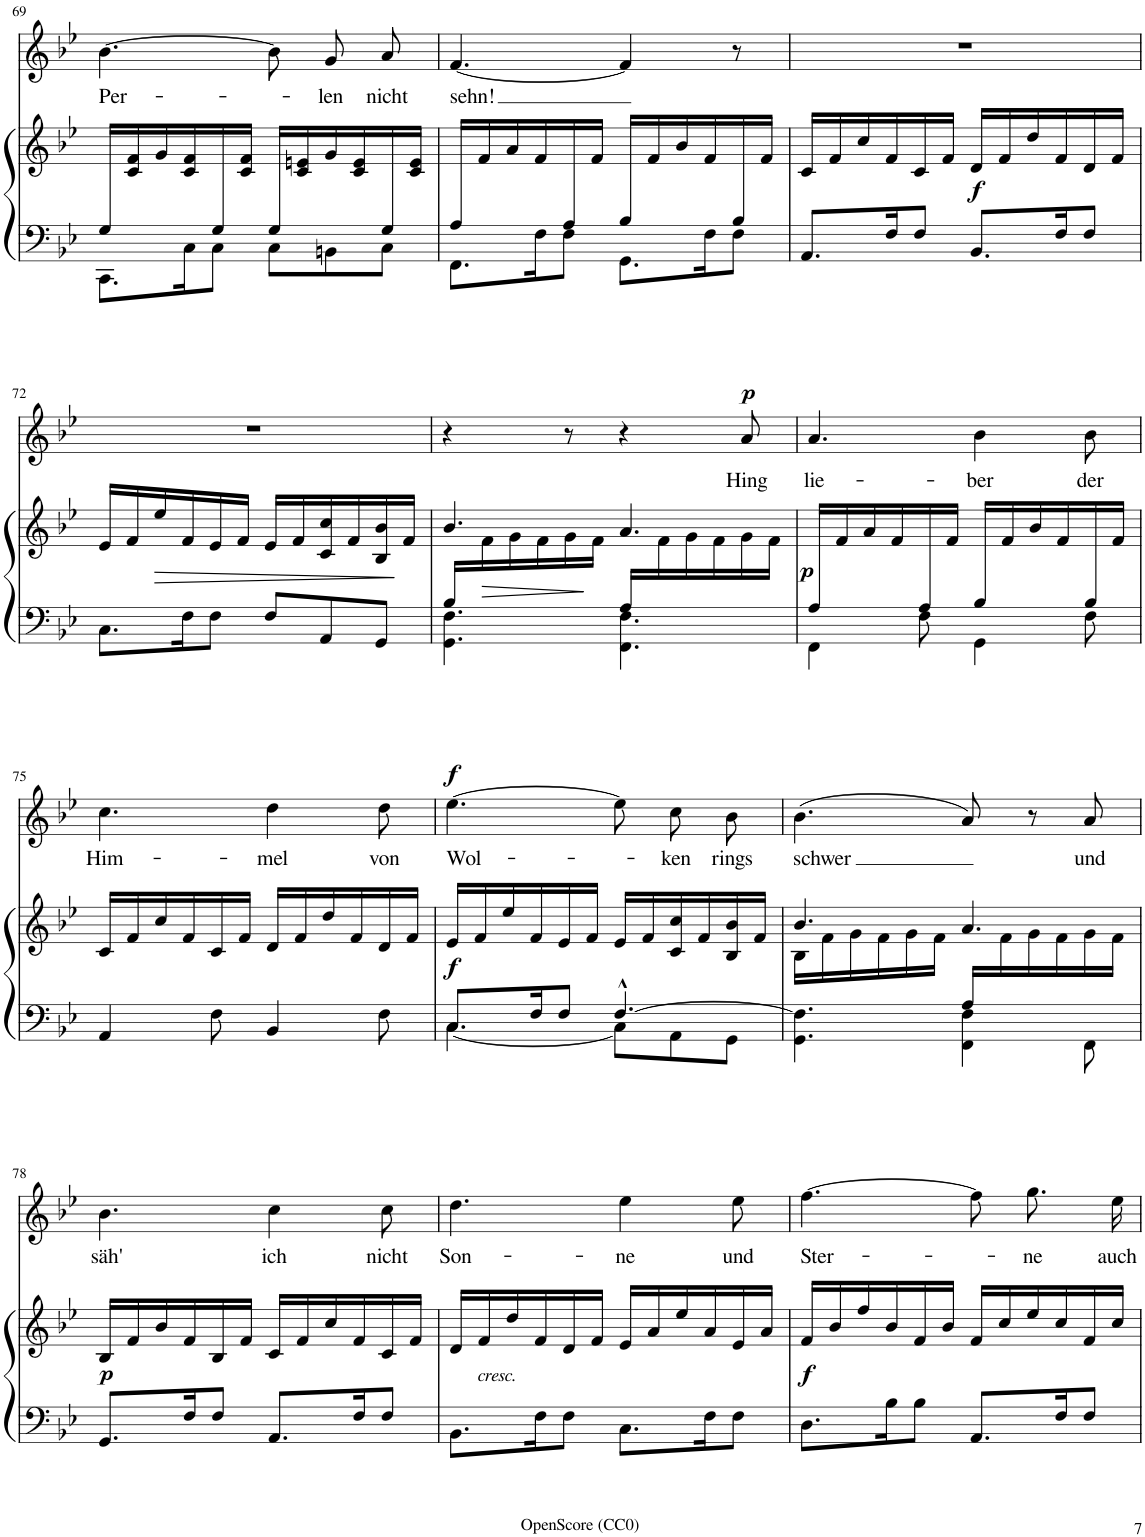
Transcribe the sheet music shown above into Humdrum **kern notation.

**kern	**kern	**dynam	**kern	**text	**dynam
*part2	*part2	*part2	*part1	*part1	*part1
*staff3	*staff2	*staff2/3	*staff1	*staff1	*staff1
*I"Pianoforte	*	*	*I"Singstimme Voice	*	*
*I'Pno	*	*	*	*	*
!!LO:PB:g=z
*clefF4	*clefG2	*	*clefG2	*	*
*k[b-e-]	*k[b-e-]	*	*k[b-e-]	*	*
*M6/8	*M6/8	*	*M6/8	*	*
=69	=69	=69	=69	=69	=69
*^	*	*	*	*	*
!	!	!	!	!	!LO:LY:b	!
16G/LL	8.CC\L	16ryy	.	[4.b-\	Per-	.
8.ryy	.	16c/ 16f/	.	.	.	.
.	.	16g/	.	.	.	.
.	16C\K	16c/ 16f/	.	.	.	.
16G/	8C\J	16ryy	.	.	.	.
16ryy	.	16c/ 16f/JJ	.	.	.	.
16G/LL	8C\L	16ryy	.	8b-/L]	.	.
8.ryy	.	16c/ 16en/	.	.	.	.
!	!	!	!	!	!LO:LY:b	!
.	8BBn\	16g/	.	8g/	-len	.
.	.	16c/ 16e/	.	.	.	.
!	!	!	!	!	!LO:LY:b	!
16G/	8C\J	16ryy	.	8a/J	nicht	.
16ryy	.	16c/ 16e/JJ	.	.	.	.
=70	=70	=70	=70	=70	=70	=70
!	!	!	!	!	!LO:LY:b	!
16A/LL	8.FF\L	16ryy	.	[4.f/	sehn!	.
8.ryy	.	16f/	.	.	.	.
.	.	16a/	.	.	.	.
.	16F\K	16f/	.	.	.	.
16A/	8F\J	16ryy	.	.	.	.
16ryy	.	16f/JJ	.	.	.	.
16B-/LL	8.GG\L	16ryy	.	4f/]	.	.
8.ryy	.	16f/	.	.	.	.
.	.	16b-/	.	.	.	.
.	16F\K	16f/	.	.	.	.
16B-/	8F\J	16ryy	.	8r	.	.
16ryy	.	16f/JJ	.	.	.	.
*v	*v	*	*	*	*	*
=71	=71	=71	=71	=71	=71
8.AA/L	16c/LL	.	2.r	.	.
.	16f/	.	.	.	.
.	16cc/	.	.	.	.
16F/K	16f/	.	.	.	.
8F/J	16c/	.	.	.	.
.	16f/JJ	.	.	.	.
!	!	!LO:DY:b	!	!	!
8.BB-/L	16d/LL	f	.	.	.
.	16f/	.	.	.	.
.	16dd/	.	.	.	.
16F/K	16f/	.	.	.	.
8F/J	16d/	.	.	.	.
.	16f/JJ	.	.	.	.
!!LO:LB:g=z
=72	=72	=72	=72	=72	=72
8.C\L	16e-/LL	.	2.r	.	.
.	16f/	.	.	.	.
!	!	!LO:HP:b	!	!	!
.	16ee-/	>	.	.	.
16F\K	16f/	.	.	.	.
8F\J	16e-/	.	.	.	.
.	16f/JJ	.	.	.	.
8F/L	16e-/LL	.	.	.	.
.	16f/	.	.	.	.
8AA/	16c/ 16cc/	.	.	.	.
.	16f/	.	.	.	.
8GG/J	16B-/ 16b-/	.	.	.	.
.	16f/JJ	]	.	.	.
=73	=73	=73	=73	=73	=73
*^	*^	*	*	*	*
16B-/LL	4.GG\ 4.F\	4.b-/	16ryy	.	4r	.	.
!	!	!	!	!LO:HP:b	!	!	!
16ryy	.	.	16f\	>	.	.	.
.	.	.	16g\	.	.	.	.
.	.	.	16f\	.	.	.	.
.	.	.	16g\	.	8r	.	.
.	.	.	16f\JJ	]	.	.	.
16A/LL	4.FF\ 4.F\	4.a/	16ryy	.	4r	.	.
4ryy	.	.	16f\	.	.	.	.
.	.	.	16g\	.	.	.	.
.	.	.	16f\	.	.	.	.
!	!	!	!	!	!	!LO:LY:b	!LO:DY:a
.	.	.	16g\	.	8a/	Hing	p
16ryy	.	.	16f\JJ	.	.	.	.
=74	=74	=74	=74	=74	=74	=74	=74
!	!	!	!	!LO:DY:b	!	!LO:LY:b	!
*	*	*v	*v	*	*	*	*
16A/LL	4FF\	16ryy	p	4.a/	lie-	.
8.ryy	.	16f/	.	.	.	.
.	.	16a/	.	.	.	.
.	.	16f/	.	.	.	.
16A/	8F\	16ryy	.	.	.	.
16ryy	.	16f/JJ	.	.	.	.
!	!	!	!	!	!LO:LY:b	!
16B-/LL	4GG\	16ryy	.	4b-\	-ber	.
8.ryy	.	16f/	.	.	.	.
.	.	16b-/	.	.	.	.
.	.	16f/	.	.	.	.
!	!	!	!	!	!LO:LY:b	!
16B-/	8F\	16ryy	.	8b-\	der	.
16ryy	.	16f/JJ	.	.	.	.
*v	*v	*	*	*	*	*
!!LO:LB:g=z
=75	=75	=75	=75	=75	=75
!	!	!	!	!LO:LY:b	!
4AA/	16c/LL	.	4.cc\	Him-	.
.	16f/	.	.	.	.
.	16cc/	.	.	.	.
.	16f/	.	.	.	.
8F\	16c/	.	.	.	.
.	16f/JJ	.	.	.	.
!	!	!	!	!LO:LY:b	!
4BB-/	16d/LL	.	4dd\	-mel	.
.	16f/	.	.	.	.
.	16dd/	.	.	.	.
.	16f/	.	.	.	.
!	!	!	!	!LO:LY:b	!
8F\	16d/	.	8dd\	von	.
.	16f/JJ	.	.	.	.
=76	=76	=76	=76	=76	=76
*^	*	*	*	*	*
!	!	!	!LO:DY:b	!	!LO:LY:b	!LO:DY:a
8.C/L	[4.C\	16e-/LL	f	[4.ee-\	Wol-	f
.	.	16f/	.	.	.	.
.	.	16ee-/	.	.	.	.
16F/K	.	16f/	.	.	.	.
8F/J	.	16e-/	.	.	.	.
.	.	16f/JJ	.	.	.	.
[4.F^^/	8C\L]	16e-/LL	.	8ee-\L]	.	.
.	.	16f/	.	.	.	.
!	!	!	!	!	!LO:LY:b	!
.	8AA\	16c/ 16cc/	.	8cc\	-ken	.
.	.	16f/	.	.	.	.
!	!	!	!	!	!LO:LY:b	!
.	8GG\J	16B-/ 16b-/	.	8b-\J	rings	.
.	.	16f/JJ	.	.	.	.
=77	=77	=77	=77	=77	=77	=77
*	*	*^	*	*	*	*
!	!	!	!	!	!	!LO:LY:b	!
4.ryy	4.GG\ 4.F\]	4.b-/	16B-\LL	.	(4.b-\	schwer	.
.	.	.	16f\	.	.	.	.
.	.	.	16g\	.	.	.	.
.	.	.	16f\	.	.	.	.
.	.	.	16g\	.	.	.	.
.	.	.	16f\JJ	.	.	.	.
16A/LL	4FF\ 4F\	4.a/	16ryy	.	8a/)	.	.
4ryy	.	.	16f\	.	.	.	.
.	.	.	16g\	.	8r	.	.
.	.	.	16f\	.	.	.	.
!	!	!	!	!	!	!LO:LY:b	!
.	8FF\	.	16g\	.	8a/	und	.
16ryy	.	.	16f\JJ	.	.	.	.
*v	*v	*	*	*	*	*	*
!!LO:LB:g=z
=78	=78	=78	=78	=78	=78	=78
!	!	!	!LO:DY:b	!	!LO:LY:b	!
*	*v	*v	*	*	*	*
8.GG/L	16B-/LL	p	4.b-\	säh'	.
.	16f/	.	.	.	.
.	16b-/	.	.	.	.
16F/K	16f/	.	.	.	.
8F/J	16B-/	.	.	.	.
.	16f/JJ	.	.	.	.
!	!	!	!	!LO:LY:b	!
8.AA/L	16c/LL	.	4cc\	ich	.
.	16f/	.	.	.	.
.	16cc/	.	.	.	.
16F/K	16f/	.	.	.	.
!	!	!	!	!LO:LY:b	!
8F/J	16c/	.	8cc\	nicht	.
.	16f/JJ	.	.	.	.
=79	=79	=79	=79	=79	=79
!	!	!	!	!LO:LY:b	!
8.BB-\L	16d/LL	.	4.dd\	Son-	.
!	!LO:TX:b:i:t=cresc.	!	!	!	!
.	16f/	.	.	.	.
.	16dd/	.	.	.	.
16F\K	16f/	.	.	.	.
8F\J	16d/	.	.	.	.
.	16f/JJ	.	.	.	.
!	!	!	!	!LO:LY:b	!
8.C\L	16e-/LL	.	4ee-\	-ne	.
.	16a/	.	.	.	.
.	16ee-/	.	.	.	.
16F\K	16a/	.	.	.	.
!	!	!	!	!LO:LY:b	!
8F\J	16e-/	.	8ee-\	und	.
.	16a/JJ	.	.	.	.
=80	=80	=80	=80	=80	=80
!	!	!LO:DY:b	!	!LO:LY:b	!
8.D\L	16f/LL	f	[4.ff\	Ster-	.
.	16b-/	.	.	.	.
.	16ff/	.	.	.	.
16B-\K	16b-/	.	.	.	.
8B-\J	16f/	.	.	.	.
.	16b-/JJ	.	.	.	.
8.AA/L	16f/LL	.	8ff\L]	.	.
.	16cc/	.	.	.	.
!	!	!	!	!LO:LY:b	!
.	16ee-/	.	8.gg\	-ne	.
16F/K	16cc/	.	.	.	.
8F/J	16f/	.	.	.	.
!	!	!	!	!LO:LY:b	!
.	16cc/JJ	.	16ee-\Jk	auch	.
=	=	=	=	=	=
*-	*-	*-	*-	*-	*-
